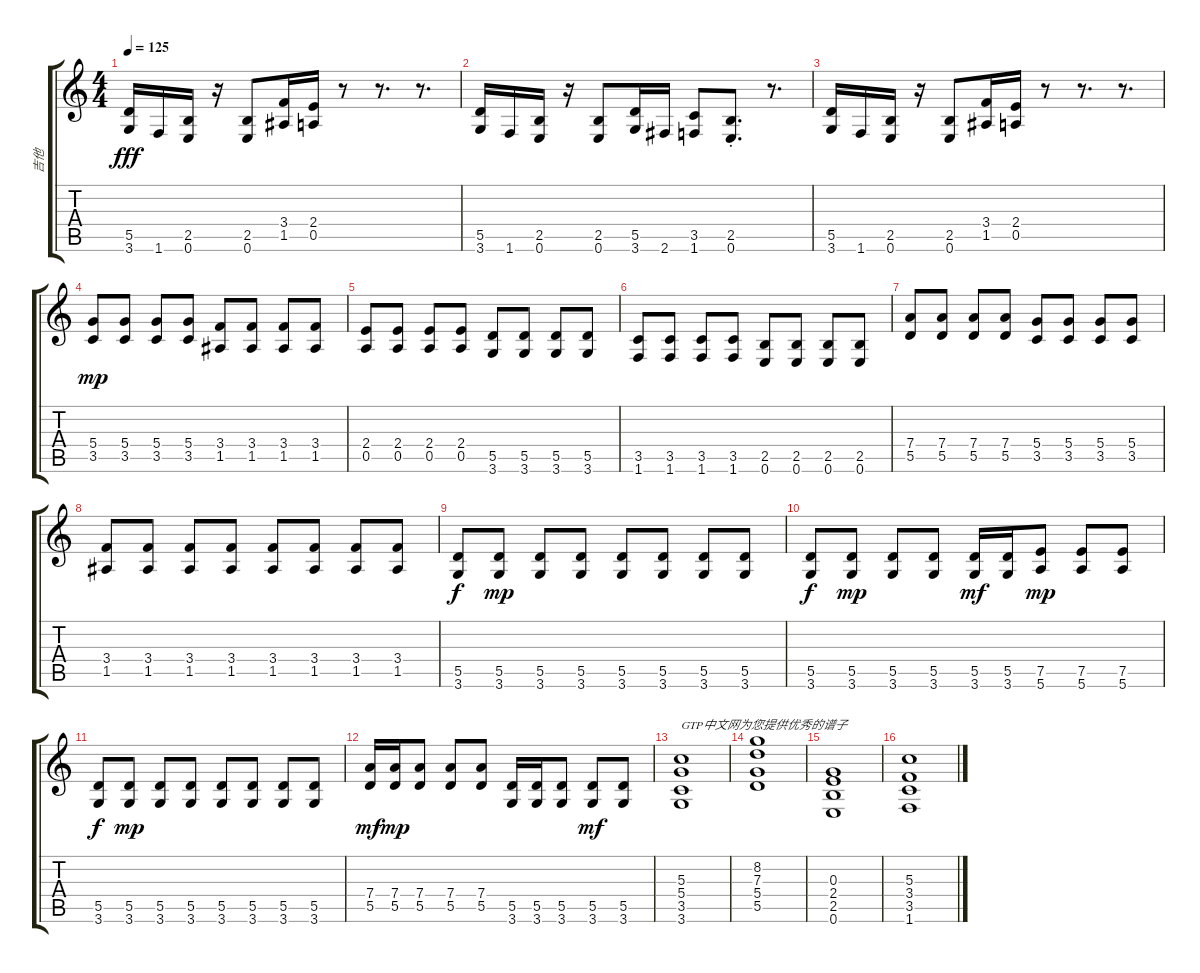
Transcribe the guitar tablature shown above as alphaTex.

\track ("吉他" "吉他") {instrument distortionguitar}
\staff {score tabs}
\tuning (E4 B3 G3 D3 A2 E2) {hide}
\ts (4 4)
\tempo 125
\clef g2
\ks c
(5.5 3.6).16{dy fff} 1.6.16 (2.5 0.6).16 r.16 (2.5 0.6).8 (3.4 1.5).16 (2.4 0.5).16 r.8 r.8{d} r.8{d} |
(5.5 3.6).16 1.6.16 (2.5 0.6).16 r.16 (2.5 0.6).8 (5.5 3.6).16 2.6.16 (3.5 1.6).8 (2.5{st} 0.6{st}).8{d} r.8{d} |
(5.5 3.6).16 1.6.16 (2.5 0.6).16 r.16 (2.5 0.6).8 (3.4 1.5).16 (2.4 0.5).16 r.8 r.8{d} r.8{d} |
(5.4 3.5).8{dy mp} (5.4 3.5).8 (5.4 3.5).8 (5.4 3.5).8 (3.4 1.5).8 (3.4 1.5).8 (3.4 1.5).8 (3.4 1.5).8 |
(2.4 0.5).8 (2.4 0.5).8 (2.4 0.5).8 (2.4 0.5).8 (5.5 3.6).8 (5.5 3.6).8 (5.5 3.6).8 (5.5 3.6).8 |
(3.5 1.6).8 (3.5 1.6).8 (3.5 1.6).8 (3.5 1.6).8 (2.5 0.6).8 (2.5 0.6).8 (2.5 0.6).8 (2.5 0.6).8 |
(7.4 5.5).8 (7.4 5.5).8 (7.4 5.5).8 (7.4 5.5).8 (5.4 3.5).8 (5.4 3.5).8 (5.4 3.5).8 (5.4 3.5).8 |
(3.4 1.5).8 (3.4 1.5).8 (3.4 1.5).8 (3.4 1.5).8 (3.4 1.5).8 (3.4 1.5).8 (3.4 1.5).8 (3.4 1.5).8 |
(5.5 3.6).8{dy f} (5.5 3.6).8{dy mp} (5.5 3.6).8 (5.5 3.6).8 (5.5 3.6).8 (5.5 3.6).8 (5.5 3.6).8 (5.5 3.6).8 |
(5.5 3.6).8{dy f} (5.5 3.6).8{dy mp} (5.5 3.6).8 (5.5 3.6).8 (5.5 3.6).16{dy mf} (5.5 3.6).16 (7.5 5.6).8{dy mp} (7.5 5.6).8 (7.5 5.6).8 |
(5.5 3.6).8{dy f} (5.5 3.6).8{dy mp} (5.5 3.6).8 (5.5 3.6).8 (5.5 3.6).8 (5.5 3.6).8 (5.5 3.6).8 (5.5 3.6).8 |
(7.4 5.5).16{dy mf} (7.4 5.5).16{dy mp} (7.4 5.5).8 (7.4 5.5).8 (7.4 5.5).8 (5.5 3.6).16 (5.5 3.6).16 (5.5 3.6).8 (5.5 3.6).8{dy mf} (5.5 3.6).8 |
(5.3 5.4 3.5 3.6).1{txt "GTP中文网为您提供优秀的谱子"} |
(8.2 7.3 5.4 5.5).1 |
(0.3 2.4 2.5 0.6).1 |
(5.3 3.4 3.5 1.6).1
